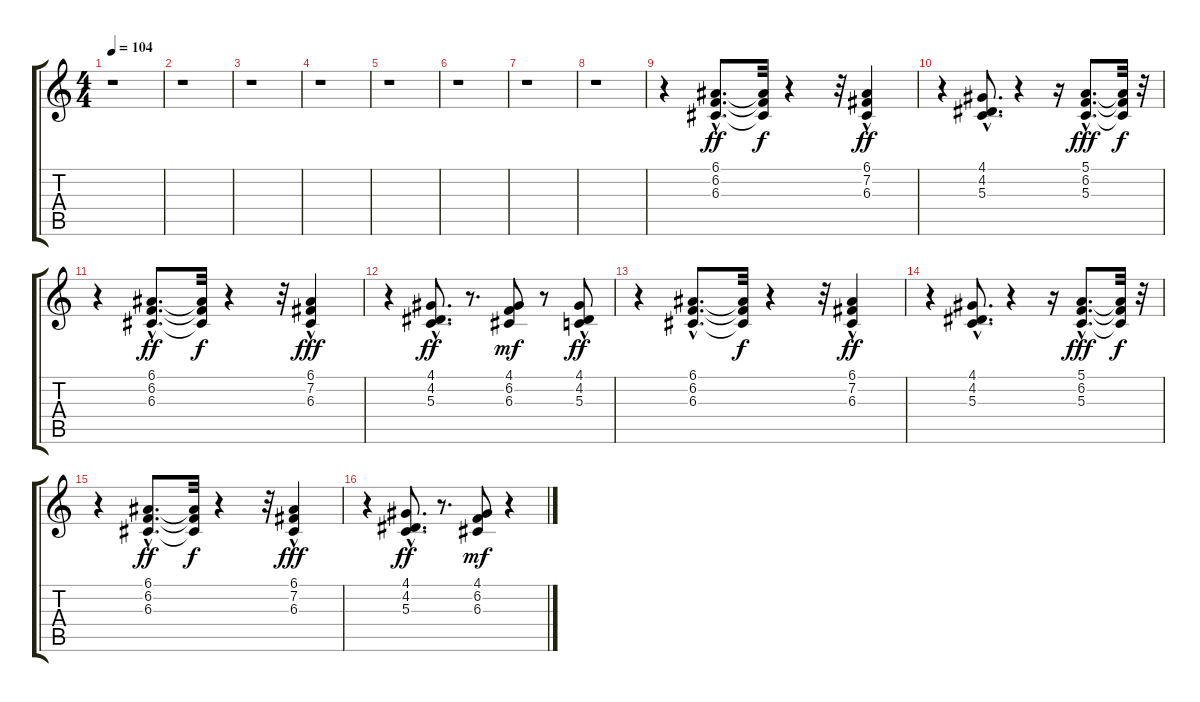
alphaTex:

\track "" {instrument acousticgrandpiano}
\staff {score tabs}
\tuning (E4 B3 G3 D3 A2 E2) {hide}
\ts (4 4)
\tempo 104
\clef g2
\ks c
r.1{dy mf} |
r.1 |
r.1 |
r.1 |
r.1 |
r.1 |
r.1 |
r.1 |
r.4 (6.1{hac} 6.2{hac} 6.3{hac}).8{d dy ff} (6.1{t} 6.2{t} 6.3{t}).32{dy f} r.4 r.32 (6.1{hac} 7.2{hac} 6.3).4{dy ff} |
r.4 (4.1{hac} 4.2{hac} 5.3{hac}).8{d} r.4 r.16 (5.1{hac} 6.2{hac} 5.3{hac}).8{d dy fff} (5.1{t} 6.2{t} 5.3{t}).32{dy f} r.32 |
r.4 (6.1{hac} 6.2{hac} 6.3{hac}).8{d dy ff} (6.1{t} 6.2{t} 6.3{t}).32{dy f} r.4 r.32 (6.1{hac} 7.2{hac} 6.3).4{dy fff} |
r.4 (4.1{hac} 4.2{hac} 5.3{hac}).8{d dy ff} r.8{d} (4.1 6.2 6.3).8{dy mf} r.8 (4.1 4.2 5.3{hac}).8{dy ff} |
r.4 (6.1{hac} 6.2{hac} 6.3{hac}).8{d} (6.1{t} 6.2{t} 6.3{t}).32{dy f} r.4 r.32 (6.1{hac} 7.2{hac} 6.3).4{dy ff} |
r.4 (4.1{hac} 4.2{hac} 5.3{hac}).8{d} r.4 r.16 (5.1{hac} 6.2{hac} 5.3{hac}).8{d dy fff} (5.1{t} 6.2{t} 5.3{t}).32{dy f} r.32 |
r.4 (6.1{hac} 6.2{hac} 6.3{hac}).8{d dy ff} (6.1{t} 6.2{t} 6.3{t}).32{dy f} r.4 r.32 (6.1{hac} 7.2{hac} 6.3).4{dy fff} |
r.4 (4.1{hac} 4.2{hac} 5.3{hac}).8{d dy ff} r.8{d} (4.1 6.2 6.3).8{dy mf} r.4
